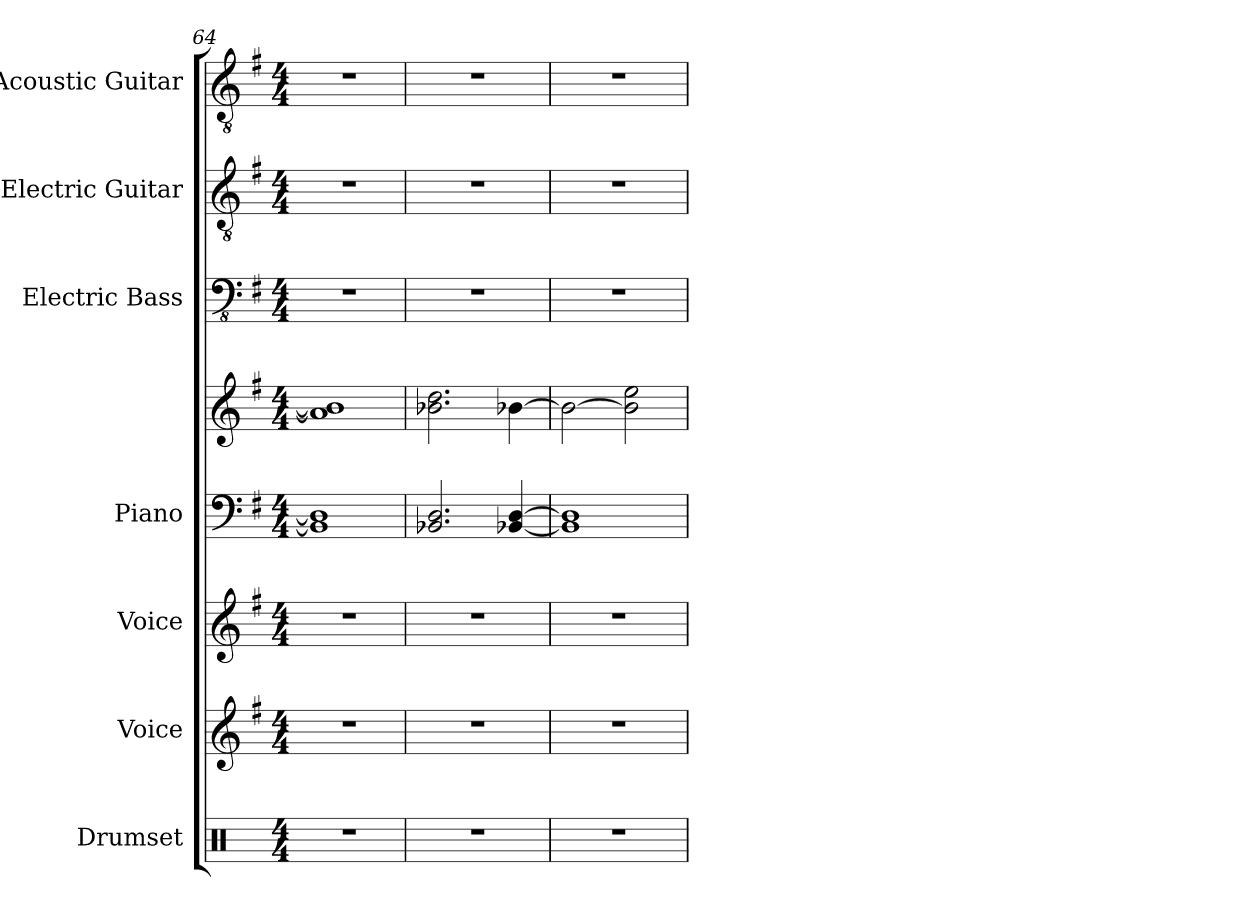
**kern	**kern	**kern	**kern	**kern	**kern	**kern	**kern
*part7	*part6	*part5	*part4	*part4	*part3	*part2	*part1
*staff8	*staff7	*staff6	*staff5	*staff4	*staff3	*staff2	*staff1
*I"Drumset	*I"Voice	*I"Voice	*I"Piano	*	*I"Electric Bass	*I"Electric Guitar	*I"Acoustic Guitar
*I'Drs.	*I'Vo.	*I'Vo.	*I'Pno.	*	*I'El. B.	*I'El. Guit.	*I'Guit.
*clefX	*clefG2	*clefG2	*clefF4	*clefG2	*clefFv4	*clefGv2	*clefGv2
*k[]	*k[f#]	*k[f#]	*k[f#]	*k[f#]	*k[f#]	*k[f#]	*k[f#]
*M4/4	*M4/4	*M4/4	*M4/4	*M4/4	*M4/4	*M4/4	*M4/4
=64	=64	=64	=64	=64	=64	=64	=64
1r	1r	1r	1BB] 1D]	1a] 1b]	1r	1r	1r
=65	=65	=65	=65	=65	=65	=65	=65
1r	1r	1r	2.BB-X/ 2.D/	2.b-X\ 2.dd\	1r	1r	1r
.	.	.	[4BB-X/ [4D/	[4b-X\	.	.	.
!!LO:PB:g=z
=66	=66	=66	=66	=66	=66	=66	=66
1r	1r	1r	1BB-] 1D]	2b-\_	1r	1r	1r
.	.	.	.	2b-\] 2ee\	.	.	.
=	=	=	=	=	=	=	=
*-	*-	*-	*-	*-	*-	*-	*-
